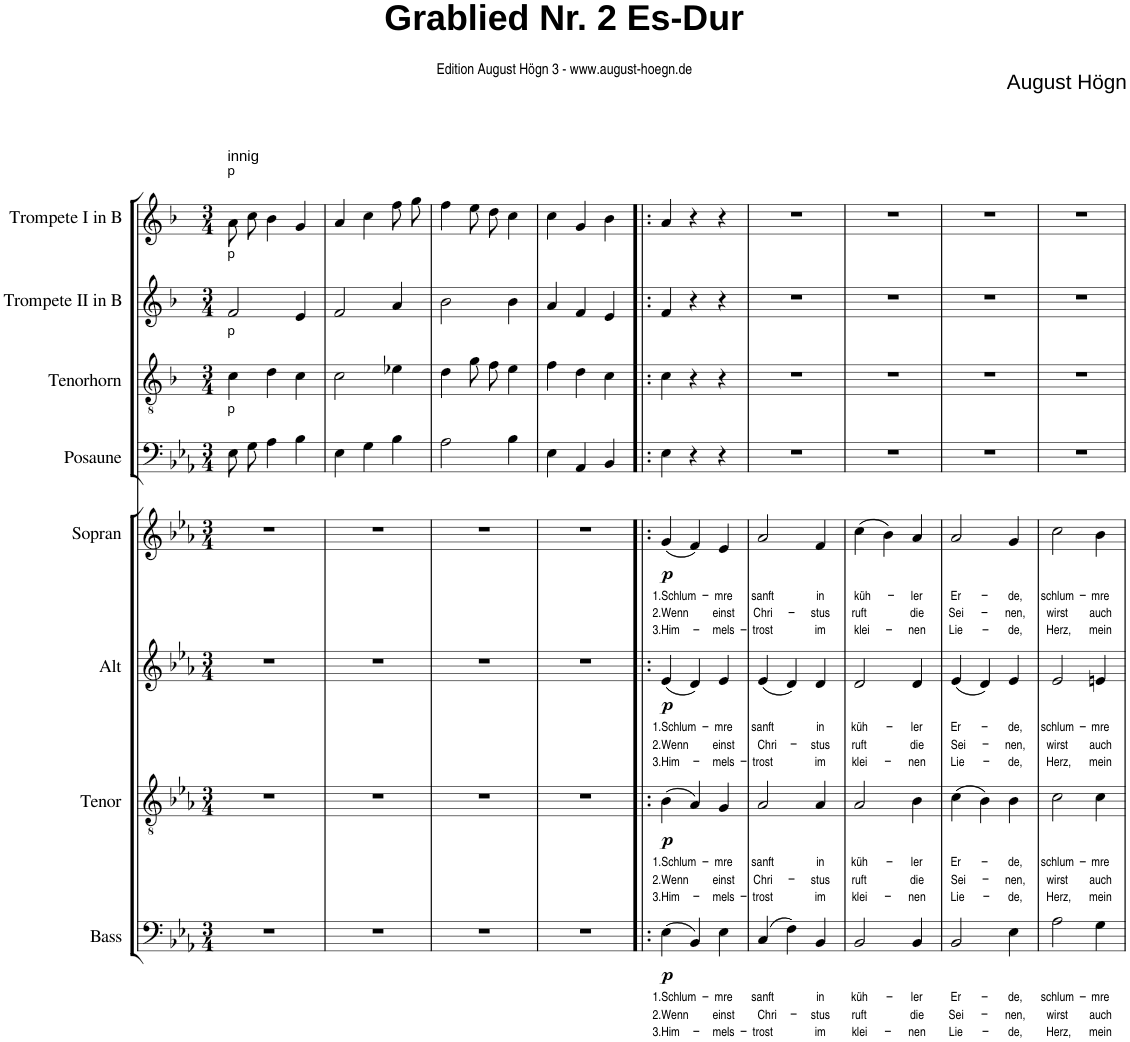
**kern	**text	**text	**text	**dynam	**kern	**text	**text	**text	**dynam	**kern	**text	**text	**text	**dynam	**kern	**text	**text	**text	**dynam	**kern	**kern	**kern	**kern
*part8	*part8	*part8	*part8	*part8	*part7	*part7	*part7	*part7	*part7	*part6	*part6	*part6	*part6	*part6	*part5	*part5	*part5	*part5	*part5	*part4	*part3	*part2	*part1
*staff8	*staff8	*staff8	*staff8	*staff8	*staff7	*staff7	*staff7	*staff7	*staff7	*staff6	*staff6	*staff6	*staff6	*staff6	*staff5	*staff5	*staff5	*staff5	*staff5	*staff4	*staff3	*staff2	*staff1
*I"Bass	*	*	*	*	*I"Tenor	*	*	*	*	*I"Alt	*	*	*	*	*I"Sopran	*	*	*	*	*I"Posaune	*I"Tenorhorn	*I"Trompete II in B	*I"Trompete I in B
*I'B.	*	*	*	*	*I'T.	*	*	*	*	*I'A.	*	*	*	*	*I'S.	*	*	*	*	*I'Pos.	*I'Teh.	*I'Tr. II	*I'Tr. I
*clefF4	*	*	*	*	*clefGv2	*	*	*	*	*clefG2	*	*	*	*	*clefG2	*	*	*	*	*clefF4	*clefGv2	*clefG2	*clefG2
*	*	*	*	*	*Trd7c12	*	*	*	*	*	*	*	*	*	*	*	*	*	*	*	*Trd1c2	*Trd1c2	*Trd1c2
*k[b-e-a-]	*	*	*	*	*k[b-e-a-]	*	*	*	*	*k[b-e-a-]	*	*	*	*	*k[b-e-a-]	*	*	*	*	*k[b-e-a-]	*k[b-]	*k[b-]	*k[b-]
*E-:	*	*	*	*	*E-:	*	*	*	*	*E-:	*	*	*	*	*E-:	*	*	*	*	*E-:	*F:	*F:	*F:
*M3/4	*	*	*	*	*M3/4	*	*	*	*	*M3/4	*	*	*	*	*M3/4	*	*	*	*	*M3/4	*M3/4	*M3/4	*M3/4
=1	=1	=1	=1	=1	=1	=1	=1	=1	=1	=1	=1	=1	=1	=1	=1	=1	=1	=1	=1	=1	=1	=1	=1
!	!	!	!	!	!	!	!	!	!	!	!	!	!	!	!	!	!	!	!	!	!	!	!LO:TX:a:t=p
!	!	!	!	!	!	!	!	!	!	!	!	!	!	!	!	!	!	!	!	!	!	!	!LO:TX:a:t=innig
!	!	!	!	!	!	!	!	!	!	!	!	!	!	!	!	!	!	!	!	!	!	!LO:TX:a:t=p	!
!	!	!	!	!	!	!	!	!	!	!	!	!	!	!	!	!	!	!	!	!	!LO:TX:a:t=p	!	!
!	!	!	!	!	!	!	!	!	!	!	!	!	!	!	!	!	!	!	!	!LO:TX:a:t=p	!	!	!
2.r	.	.	.	.	2.r	.	.	.	.	2.r	.	.	.	.	2.r	.	.	.	.	8E-\L	4c\	2f/	8a\L
.	.	.	.	.	.	.	.	.	.	.	.	.	.	.	.	.	.	.	.	8G\J	.	.	8cc\J
.	.	.	.	.	.	.	.	.	.	.	.	.	.	.	.	.	.	.	.	4A-\	4d\	.	4b-\
.	.	.	.	.	.	.	.	.	.	.	.	.	.	.	.	.	.	.	.	4B-\	4c\	4e/	4g/
=2	=2	=2	=2	=2	=2	=2	=2	=2	=2	=2	=2	=2	=2	=2	=2	=2	=2	=2	=2	=2	=2	=2	=2
2.r	.	.	.	.	2.r	.	.	.	.	2.r	.	.	.	.	2.r	.	.	.	.	4E-\	2c\	2f/	4a/
.	.	.	.	.	.	.	.	.	.	.	.	.	.	.	.	.	.	.	.	4G\	.	.	4cc\
.	.	.	.	.	.	.	.	.	.	.	.	.	.	.	.	.	.	.	.	4B-\	4e-X\	4a/	8ff\L
.	.	.	.	.	.	.	.	.	.	.	.	.	.	.	.	.	.	.	.	.	.	.	8gg\J
=3	=3	=3	=3	=3	=3	=3	=3	=3	=3	=3	=3	=3	=3	=3	=3	=3	=3	=3	=3	=3	=3	=3	=3
2.r	.	.	.	.	2.r	.	.	.	.	2.r	.	.	.	.	2.r	.	.	.	.	2A-\	4d\	2b-\	4ff\
.	.	.	.	.	.	.	.	.	.	.	.	.	.	.	.	.	.	.	.	.	8g\L	.	8ee\L
.	.	.	.	.	.	.	.	.	.	.	.	.	.	.	.	.	.	.	.	.	8f\J	.	8dd\J
.	.	.	.	.	.	.	.	.	.	.	.	.	.	.	.	.	.	.	.	4B-\	4e\	4b-\	4cc\
=4	=4	=4	=4	=4	=4	=4	=4	=4	=4	=4	=4	=4	=4	=4	=4	=4	=4	=4	=4	=4	=4	=4	=4
2.r	.	.	.	.	2.r	.	.	.	.	2.r	.	.	.	.	2.r	.	.	.	.	4E-\	4f\	4a/	4cc\
.	.	.	.	.	.	.	.	.	.	.	.	.	.	.	.	.	.	.	.	4AA-/	4d\	4f/	4g/
.	.	.	.	.	.	.	.	.	.	.	.	.	.	.	.	.	.	.	.	4BB-/	4c\	4e/	4b-\
=5!|:	=5!|:	=5!|:	=5!|:	=5!|:	=5!|:	=5!|:	=5!|:	=5!|:	=5!|:	=5!|:	=5!|:	=5!|:	=5!|:	=5!|:	=5!|:	=5!|:	=5!|:	=5!|:	=5!|:	=5!|:	=5!|:	=5!|:	=5!|:
!	!LO:LY:b	!LO:LY:b	!LO:LY:b	!LO:DY:b	!	!LO:LY:b	!LO:LY:b	!LO:LY:b	!LO:DY:b	!	!LO:LY:b	!LO:LY:b	!LO:LY:b	!LO:DY:b	!	!LO:LY:b	!LO:LY:b	!LO:LY:b	!LO:DY:b	!	!	!	!
(4E-\	1.Schlum-	2.Wenn	3.Him-	p	(4B-\	1.Schlum-	2.Wenn	3.Him-	p	(4e-/	1.Schlum-	2.Wenn	3.Him-	p	(4g/	1.Schlum-	2.Wenn	3.Him-	p	4E-\	4c\	4f/	4a/
4BB-/)	.	.	.	.	4A-/)	.	.	.	.	4d/)	.	.	.	.	4f/)	.	.	.	.	4r	4r	4r	4r
!	!LO:LY:b	!LO:LY:b	!LO:LY:b	!	!	!LO:LY:b	!LO:LY:b	!LO:LY:b	!	!	!LO:LY:b	!LO:LY:b	!LO:LY:b	!	!	!LO:LY:b	!LO:LY:b	!LO:LY:b	!	!	!	!	!
4E-\	-mre	einst	-mels-	.	4G/	-mre	einst	-mels-	.	4e-/	-mre	einst	-mels-	.	4e-/	-mre	einst	-mels-	.	4r	4r	4r	4r
=6	=6	=6	=6	=6	=6	=6	=6	=6	=6	=6	=6	=6	=6	=6	=6	=6	=6	=6	=6	=6	=6	=6	=6
!	!LO:LY:b	!LO:LY:b	!LO:LY:b	!	!	!LO:LY:b	!LO:LY:b	!LO:LY:b	!	!	!LO:LY:b	!LO:LY:b	!LO:LY:b	!	!	!LO:LY:b	!LO:LY:b	!LO:LY:b	!	!	!	!	!
(4C/	sanft	Chri-	-trost	.	2A-/	sanft	Chri-	-trost	.	(4e-/	sanft	Chri-	-trost	.	2a-/	sanft	Chri-	-trost	.	2.r	2.r	2.r	2.r
4F\)	.	.	.	.	.	.	.	.	.	4d/)	.	.	.	.	.	.	.	.	.	.	.	.	.
!	!LO:LY:b	!LO:LY:b	!LO:LY:b	!	!	!LO:LY:b	!LO:LY:b	!LO:LY:b	!	!	!LO:LY:b	!LO:LY:b	!LO:LY:b	!	!	!LO:LY:b	!LO:LY:b	!LO:LY:b	!	!	!	!	!
4BB-/	in	-stus	im	.	4A-/	in	-stus	im	.	4d/	in	-stus	im	.	4f/	in	-stus	im	.	.	.	.	.
=7	=7	=7	=7	=7	=7	=7	=7	=7	=7	=7	=7	=7	=7	=7	=7	=7	=7	=7	=7	=7	=7	=7	=7
!	!LO:LY:b	!LO:LY:b	!LO:LY:b	!	!	!LO:LY:b	!LO:LY:b	!LO:LY:b	!	!	!LO:LY:b	!LO:LY:b	!LO:LY:b	!	!	!LO:LY:b	!LO:LY:b	!LO:LY:b	!	!	!	!	!
2BB-/	küh-	ruft	klei-	.	2A-/	küh-	ruft	klei-	.	2d/	küh-	ruft	klei-	.	(4cc\	küh-	ruft	klei-	.	2.r	2.r	2.r	2.r
.	.	.	.	.	.	.	.	.	.	.	.	.	.	.	4b-\)	.	.	.	.	.	.	.	.
!	!LO:LY:b	!LO:LY:b	!LO:LY:b	!	!	!LO:LY:b	!LO:LY:b	!LO:LY:b	!	!	!LO:LY:b	!LO:LY:b	!LO:LY:b	!	!	!LO:LY:b	!LO:LY:b	!LO:LY:b	!	!	!	!	!
4BB-/	-ler	die	-nen	.	4B-\	-ler	die	-nen	.	4d/	-ler	die	-nen	.	4a-/	-ler	die	-nen	.	.	.	.	.
=8	=8	=8	=8	=8	=8	=8	=8	=8	=8	=8	=8	=8	=8	=8	=8	=8	=8	=8	=8	=8	=8	=8	=8
!	!LO:LY:b	!LO:LY:b	!LO:LY:b	!	!	!LO:LY:b	!LO:LY:b	!LO:LY:b	!	!	!LO:LY:b	!LO:LY:b	!LO:LY:b	!	!	!LO:LY:b	!LO:LY:b	!LO:LY:b	!	!	!	!	!
2BB-/	Er-	Sei-	Lie-	.	(4c\	Er-	Sei-	Lie-	.	(4e-/	Er-	Sei-	Lie-	.	2a-/	Er-	Sei-	Lie-	.	2.r	2.r	2.r	2.r
.	.	.	.	.	4B-\)	.	.	.	.	4d/)	.	.	.	.	.	.	.	.	.	.	.	.	.
!	!LO:LY:b	!LO:LY:b	!LO:LY:b	!	!	!LO:LY:b	!LO:LY:b	!LO:LY:b	!	!	!LO:LY:b	!LO:LY:b	!LO:LY:b	!	!	!LO:LY:b	!LO:LY:b	!LO:LY:b	!	!	!	!	!
4E-\	-de,	-nen,	-de,	.	4B-\	-de,	-nen,	-de,	.	4e-/	-de,	-nen,	-de,	.	4g/	-de,	-nen,	-de,	.	.	.	.	.
=9	=9	=9	=9	=9	=9	=9	=9	=9	=9	=9	=9	=9	=9	=9	=9	=9	=9	=9	=9	=9	=9	=9	=9
!	!LO:LY:b	!LO:LY:b	!LO:LY:b	!	!	!LO:LY:b	!LO:LY:b	!LO:LY:b	!	!	!LO:LY:b	!LO:LY:b	!LO:LY:b	!	!	!LO:LY:b	!LO:LY:b	!LO:LY:b	!	!	!	!	!
2A-\	schlum-	wirst	Herz,	.	2c\	schlum-	wirst	Herz,	.	2e-/	schlum-	wirst	Herz,	.	2cc\	schlum-	wirst	Herz,	.	2.r	2.r	2.r	2.r
!	!LO:LY:b	!LO:LY:b	!LO:LY:b	!	!	!LO:LY:b	!LO:LY:b	!LO:LY:b	!	!	!LO:LY:b	!LO:LY:b	!LO:LY:b	!	!	!LO:LY:b	!LO:LY:b	!LO:LY:b	!	!	!	!	!
4G\	-mre	auch	mein	.	4c\	-mre	auch	mein	.	4en/	-mre	auch	mein	.	4b-\	-mre	auch	mein	.	.	.	.	.
=	=	=	=	=	=	=	=	=	=	=	=	=	=	=	=	=	=	=	=	=	=	=	=
*-	*-	*-	*-	*-	*-	*-	*-	*-	*-	*-	*-	*-	*-	*-	*-	*-	*-	*-	*-	*-	*-	*-	*-
